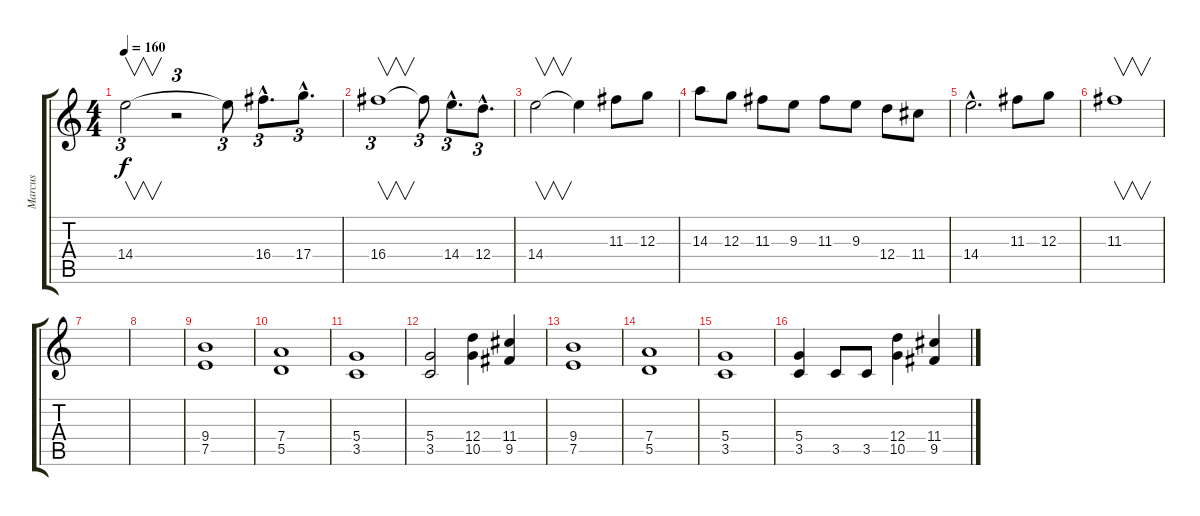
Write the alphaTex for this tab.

\track ("Marcus" "Marcus") {instrument distortionguitar}
\staff {score tabs}
\tuning (E4 B3 G3 D3 A2 E2) {hide}
\ts (4 4)
\tempo 160
\clef g2
\ks c
14.4.2{v tu (3 2) dy f} r.2{tu (3 2)} 14.4{t}.8{tu (3 2)} 16.4{hac}.8{d tu (3 2)} 17.4{hac}.8{d tu (3 2)} |
16.4.1{v tu (3 2)} 16.4{t}.8{tu (3 2)} 14.4{hac}.8{d tu (3 2)} 12.4{hac}.8{d tu (3 2)} |
14.4.2{v} 14.4{t}.4 11.3.8 12.3.8 |
14.3.8 12.3.8 11.3.8 9.3.8 11.3.8 9.3.8 12.4.8 11.4.8 |
14.4{hac}.2{d} 11.3.8 12.3.8 |
11.3.1{v} |
|
|
(9.4 7.5).1 |
(7.4 5.5).1 |
(5.4 3.5).1 |
(5.4 3.5).2 (12.4 10.5).4 (11.4 9.5).4 |
(9.4 7.5).1 |
(7.4 5.5).1 |
(5.4 3.5).1 |
(5.4 3.5).4 3.5.8 3.5.8 (12.4 10.5).4 (11.4 9.5).4
